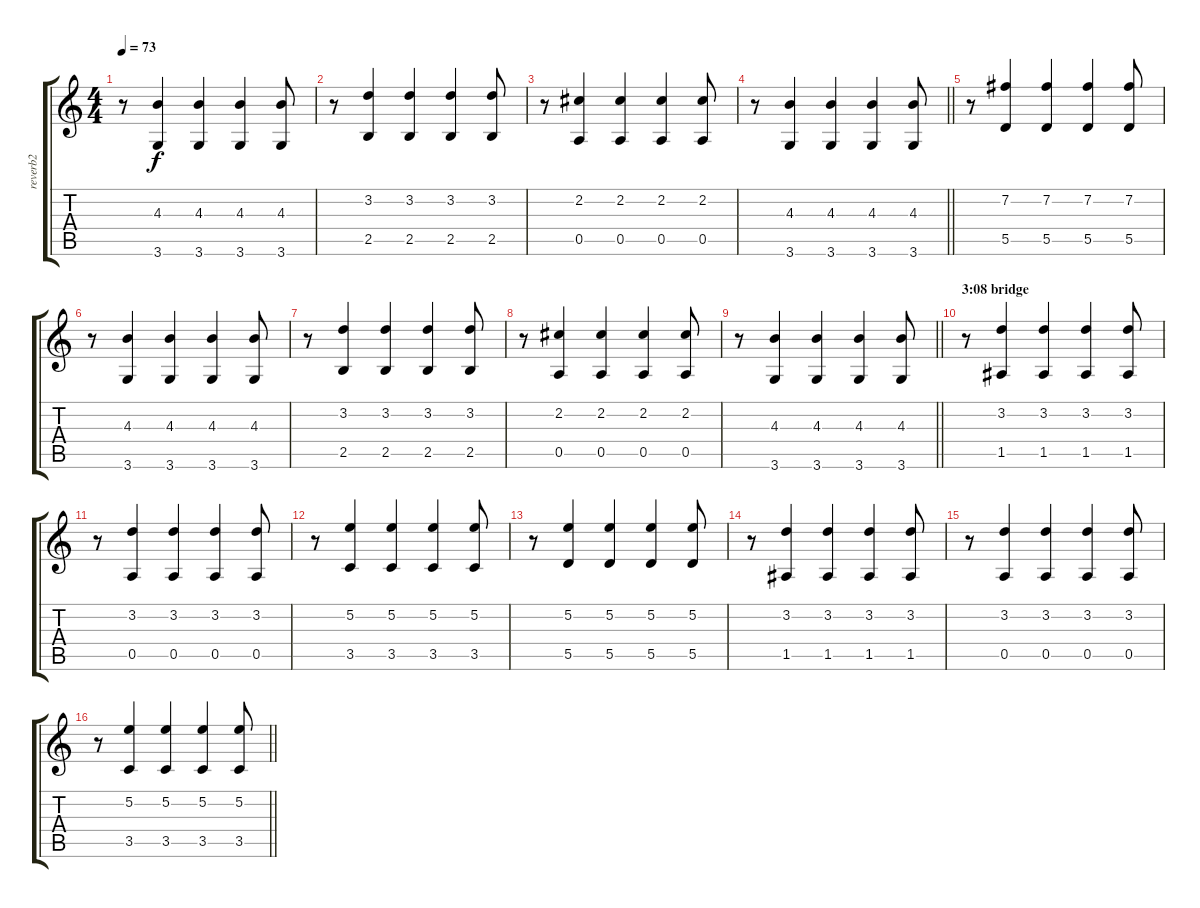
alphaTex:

\track ("reverb2" "reverb2") {instrument electricguitarjazz}
\staff {score tabs}
\tuning (E4 B3 G3 D3 A2 E2) {hide}
\ts (4 4)
\tempo 73
\clef g2
\ks c
r.8{dy f volume 9} (4.3 3.6).4{volume 5} (4.3 3.6).4 (4.3 3.6).4 (4.3 3.6).8 |
r.8{volume 9} (3.2 2.5).4{volume 5} (3.2 2.5).4 (3.2 2.5).4 (3.2 2.5).8 |
r.8{volume 9} (2.2 0.5).4{volume 5} (2.2 0.5).4 (2.2 0.5).4 (2.2 0.5).8 |
\barLineRight lightlight
r.8{volume 9} (4.3 3.6).4{volume 5} (4.3 3.6).4 (4.3 3.6).4 (4.3 3.6).8 |
r.8{volume 9} (7.2 5.5).4{volume 5} (7.2 5.5).4 (7.2 5.5).4 (7.2 5.5).8 |
r.8{volume 9} (4.3 3.6).4{volume 5} (4.3 3.6).4 (4.3 3.6).4 (4.3 3.6).8 |
r.8{volume 9} (3.2 2.5).4{volume 5} (3.2 2.5).4 (3.2 2.5).4 (3.2 2.5).8 |
r.8{volume 9} (2.2 0.5).4{volume 5} (2.2 0.5).4 (2.2 0.5).4 (2.2 0.5).8 |
\barLineRight lightlight
r.8{volume 9} (4.3 3.6).4{volume 5} (4.3 3.6).4 (4.3 3.6).4 (4.3 3.6).8 |
\section ("" "3:08 bridge")
r.8{volume 9} (3.2 1.5).4{volume 5} (3.2 1.5).4 (3.2 1.5).4 (3.2 1.5).8 |
r.8{volume 9} (3.2 0.5).4{volume 5} (3.2 0.5).4 (3.2 0.5).4 (3.2 0.5).8 |
r.8{volume 9} (5.2 3.5).4{volume 5} (5.2 3.5).4 (5.2 3.5).4 (5.2 3.5).8 |
r.8{volume 9} (5.2 5.5).4{volume 5} (5.2 5.5).4 (5.2 5.5).4 (5.2 5.5).8 |
r.8{volume 9} (3.2 1.5).4{volume 5} (3.2 1.5).4 (3.2 1.5).4 (3.2 1.5).8 |
r.8{volume 9} (3.2 0.5).4{volume 5} (3.2 0.5).4 (3.2 0.5).4 (3.2 0.5).8 |
\barLineRight lightlight
r.8{volume 9} (5.2 3.5).4{volume 5} (5.2 3.5).4 (5.2 3.5).4 (5.2 3.5).8
